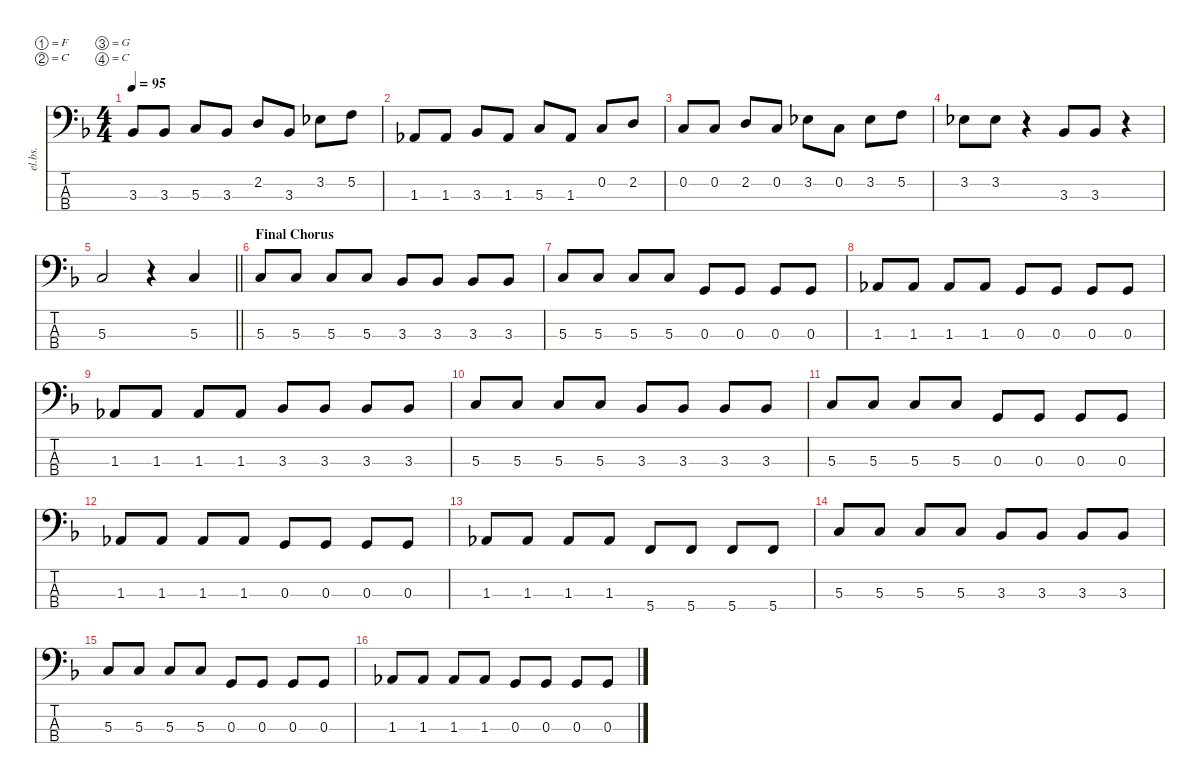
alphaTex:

\defaultSystemsLayout 4
\hideDynamics
\bracketExtendMode nobrackets
\track ("Marco" "el.bs.") {instrument electricbasspick}
\staff {score tabs}
\tuning (F2 C2 G1 C1)
\ts (4 4)
\tempo 95
\clef f4
\ks f
3.3{acc b}.8{dy f} 3.3{acc b}.8 5.3{acc forcenatural}.8 3.3{acc b}.8 2.2{acc forcenatural}.8 3.3{acc b}.8 3.2{acc b}.8 5.2{acc forcenatural}.8 |
1.3{acc b}.8 1.3{acc b}.8 3.3{acc b}.8 1.3{acc b}.8 5.3{acc forcenatural}.8 1.3{acc b}.8 0.2{acc forcenatural}.8 2.2{acc forcenatural}.8 |
0.2{acc forcenatural}.8{dy mf} 0.2{acc forcenatural}.8 2.2{acc forcenatural}.8 0.2{acc forcenatural}.8 3.2{acc b}.8 0.2{acc forcenatural}.8 3.2{acc b}.8 5.2{acc forcenatural}.8 |
3.2{acc b}.8{dy f} 3.2{acc b}.8 r.4 3.3{acc b}.8 3.3{acc b}.8 r.4 |
\barLineRight lightlight
5.3{acc forcenatural}.2 r.4 5.3{acc forcenatural}.4 |
\section ("" "Final Chorus")
5.3{acc forcenatural}.8 5.3{acc forcenatural}.8 5.3{acc forcenatural}.8 5.3{acc forcenatural}.8 3.3{acc b}.8 3.3{acc b}.8 3.3{acc b}.8 3.3{acc b}.8 |
5.3{acc forcenatural}.8 5.3{acc forcenatural}.8 5.3{acc forcenatural}.8 5.3{acc forcenatural}.8 0.3{acc forcenatural}.8 0.3{acc forcenatural}.8 0.3{acc forcenatural}.8 0.3{acc forcenatural}.8 |
1.3{acc b}.8 1.3{acc b}.8 1.3{acc b}.8 1.3{acc b}.8 0.3{acc forcenatural}.8 0.3{acc forcenatural}.8 0.3{acc forcenatural}.8 0.3{acc forcenatural}.8 |
1.3{acc b}.8 1.3{acc b}.8 1.3{acc b}.8 1.3{acc b}.8 3.3{acc b}.8 3.3{acc b}.8 3.3{acc b}.8 3.3{acc b}.8 |
5.3{acc forcenatural}.8 5.3{acc forcenatural}.8 5.3{acc forcenatural}.8 5.3{acc forcenatural}.8 3.3{acc b}.8 3.3{acc b}.8 3.3{acc b}.8 3.3{acc b}.8 |
5.3{acc forcenatural}.8 5.3{acc forcenatural}.8 5.3{acc forcenatural}.8 5.3{acc forcenatural}.8 0.3{acc forcenatural}.8 0.3{acc forcenatural}.8 0.3{acc forcenatural}.8 0.3{acc forcenatural}.8 |
1.3{acc b}.8 1.3{acc b}.8 1.3{acc b}.8 1.3{acc b}.8 0.3{acc forcenatural}.8 0.3{acc forcenatural}.8 0.3{acc forcenatural}.8 0.3{acc forcenatural}.8 |
1.3{acc b}.8 1.3{acc b}.8 1.3{acc b}.8 1.3{acc b}.8 5.4{acc forcenatural}.8 5.4{acc forcenatural}.8 5.4{acc forcenatural}.8 5.4{acc forcenatural}.8 |
5.3{acc forcenatural}.8 5.3{acc forcenatural}.8 5.3{acc forcenatural}.8 5.3{acc forcenatural}.8 3.3{acc b}.8 3.3{acc b}.8 3.3{acc b}.8 3.3{acc b}.8 |
5.3{acc forcenatural}.8 5.3{acc forcenatural}.8 5.3{acc forcenatural}.8 5.3{acc forcenatural}.8 0.3{acc forcenatural}.8 0.3{acc forcenatural}.8 0.3{acc forcenatural}.8 0.3{acc forcenatural}.8 |
1.3{acc b}.8 1.3{acc b}.8 1.3{acc b}.8 1.3{acc b}.8 0.3{acc forcenatural}.8 0.3{acc forcenatural}.8 0.3{acc forcenatural}.8 0.3{acc forcenatural}.8
